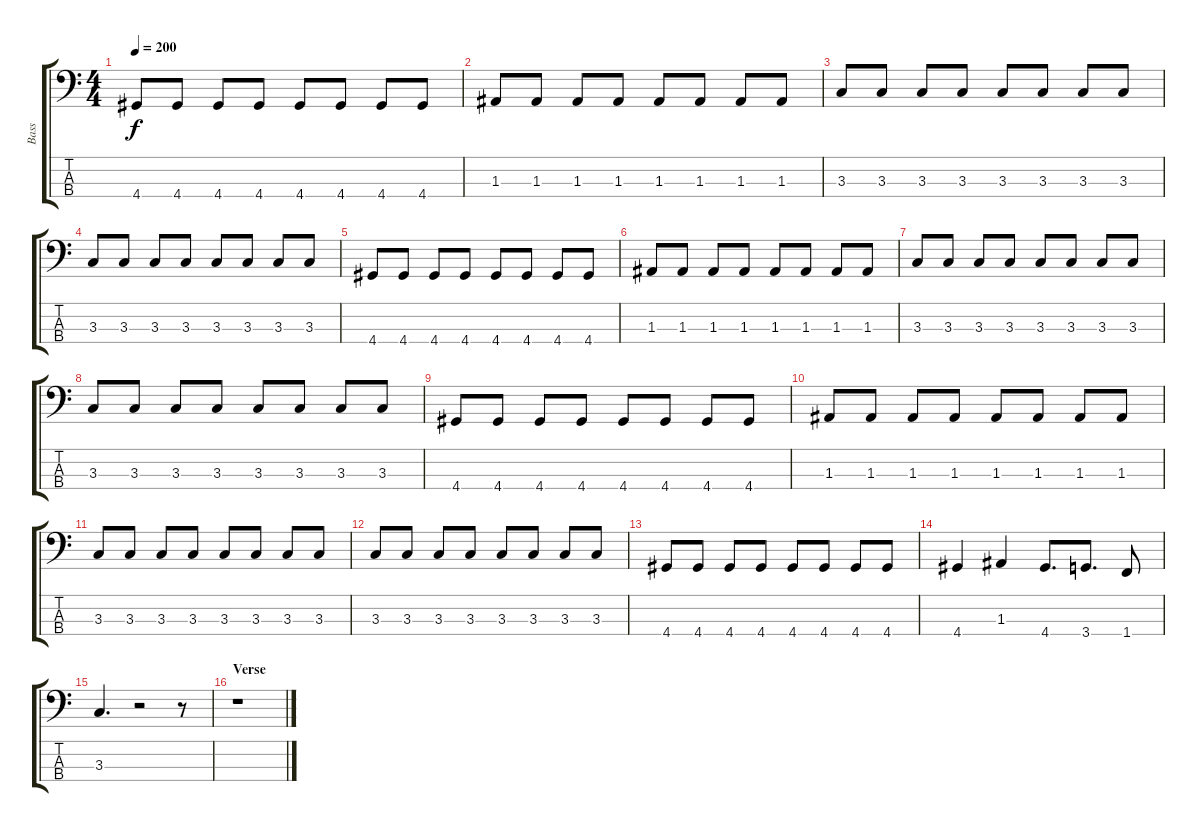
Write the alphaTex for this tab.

\track ("Bass" "Bass") {instrument electricbassfinger}
\staff {score tabs}
\tuning (G2 D2 A1 E1) {hide}
\ts (4 4)
\tempo 200
\clef f4
\ks c
4.4.8{dy f} 4.4.8 4.4.8 4.4.8 4.4.8 4.4.8 4.4.8 4.4.8 |
1.3.8 1.3.8 1.3.8 1.3.8 1.3.8 1.3.8 1.3.8 1.3.8 |
3.3.8 3.3.8 3.3.8 3.3.8 3.3.8 3.3.8 3.3.8 3.3.8 |
3.3.8 3.3.8 3.3.8 3.3.8 3.3.8 3.3.8 3.3.8 3.3.8 |
4.4.8 4.4.8 4.4.8 4.4.8 4.4.8 4.4.8 4.4.8 4.4.8 |
1.3.8 1.3.8 1.3.8 1.3.8 1.3.8 1.3.8 1.3.8 1.3.8 |
3.3.8 3.3.8 3.3.8 3.3.8 3.3.8 3.3.8 3.3.8 3.3.8 |
3.3.8 3.3.8 3.3.8 3.3.8 3.3.8 3.3.8 3.3.8 3.3.8 |
4.4.8 4.4.8 4.4.8 4.4.8 4.4.8 4.4.8 4.4.8 4.4.8 |
1.3.8 1.3.8 1.3.8 1.3.8 1.3.8 1.3.8 1.3.8 1.3.8 |
3.3.8 3.3.8 3.3.8 3.3.8 3.3.8 3.3.8 3.3.8 3.3.8 |
3.3.8 3.3.8 3.3.8 3.3.8 3.3.8 3.3.8 3.3.8 3.3.8 |
4.4.8 4.4.8 4.4.8 4.4.8 4.4.8 4.4.8 4.4.8 4.4.8 |
4.4.4 1.3.4 4.4.8{d} 3.4.8{d} 1.4.8 |
3.3.4{d} r.2 r.8 |
\section ("" "Verse")
r.1
